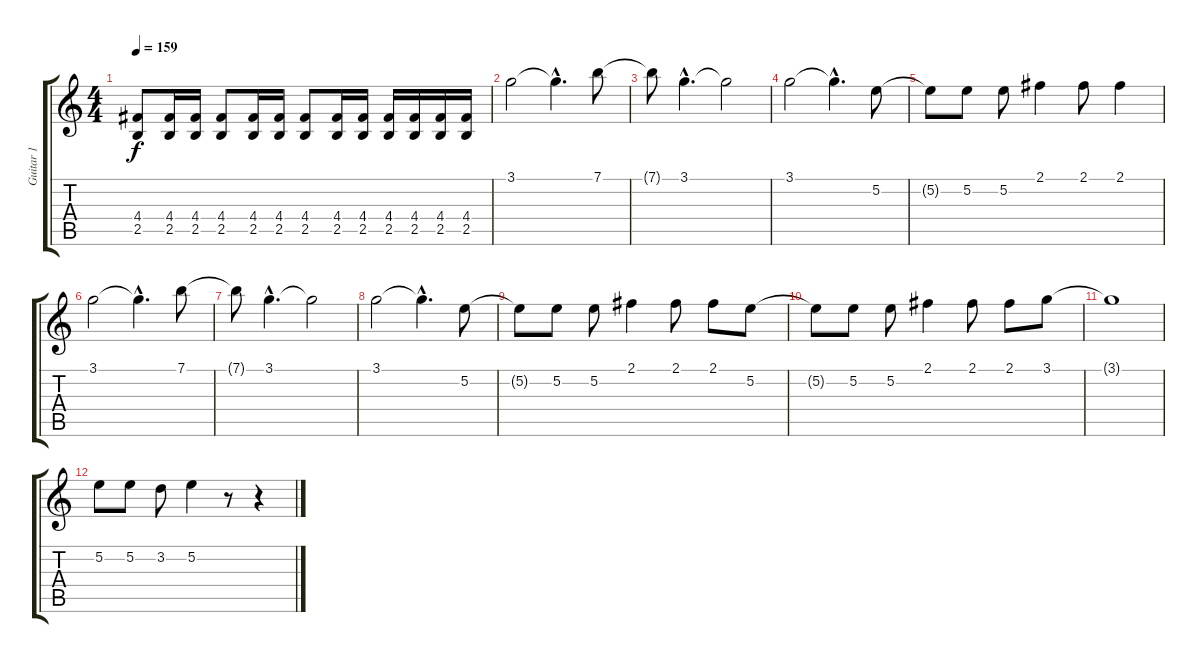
\track ("Guitar 1" "Guitar 1") {instrument distortionguitar}
\staff {score tabs}
\tuning (E4 B3 G3 D3 A2 E2) {hide}
\ts (4 4)
\tempo 159
\clef g2
\ks c
(4.4 2.5).8{dy f} (4.4 2.5).16 (4.4 2.5).16 (4.4 2.5).8 (4.4 2.5).16 (4.4 2.5).16 (4.4 2.5).8 (4.4 2.5).16 (4.4 2.5).16 (4.4 2.5).16 (4.4 2.5).16 (4.4 2.5).16 (4.4 2.5).16 |
3.1.2 3.1{hac t}.4{d} 7.1.8 |
7.1{t}.8 3.1{hac}.4{d} 3.1{t}.2 |
3.1.2 3.1{hac t}.4{d} 5.2.8 |
5.2{t}.8 5.2.8 5.2.8 2.1.4 2.1.8 2.1.4 |
3.1.2 3.1{hac t}.4{d} 7.1.8 |
7.1{t}.8 3.1{hac}.4{d} 3.1{t}.2 |
3.1.2 3.1{hac t}.4{d} 5.2.8 |
5.2{t}.8 5.2.8 5.2.8 2.1.4 2.1.8 2.1.8 5.2.8 |
5.2{t}.8 5.2.8 5.2.8 2.1.4 2.1.8 2.1.8 3.1.8 |
3.1{t}.1 |
5.2.8 5.2.8 3.2.8 5.2.4 r.8 r.4
